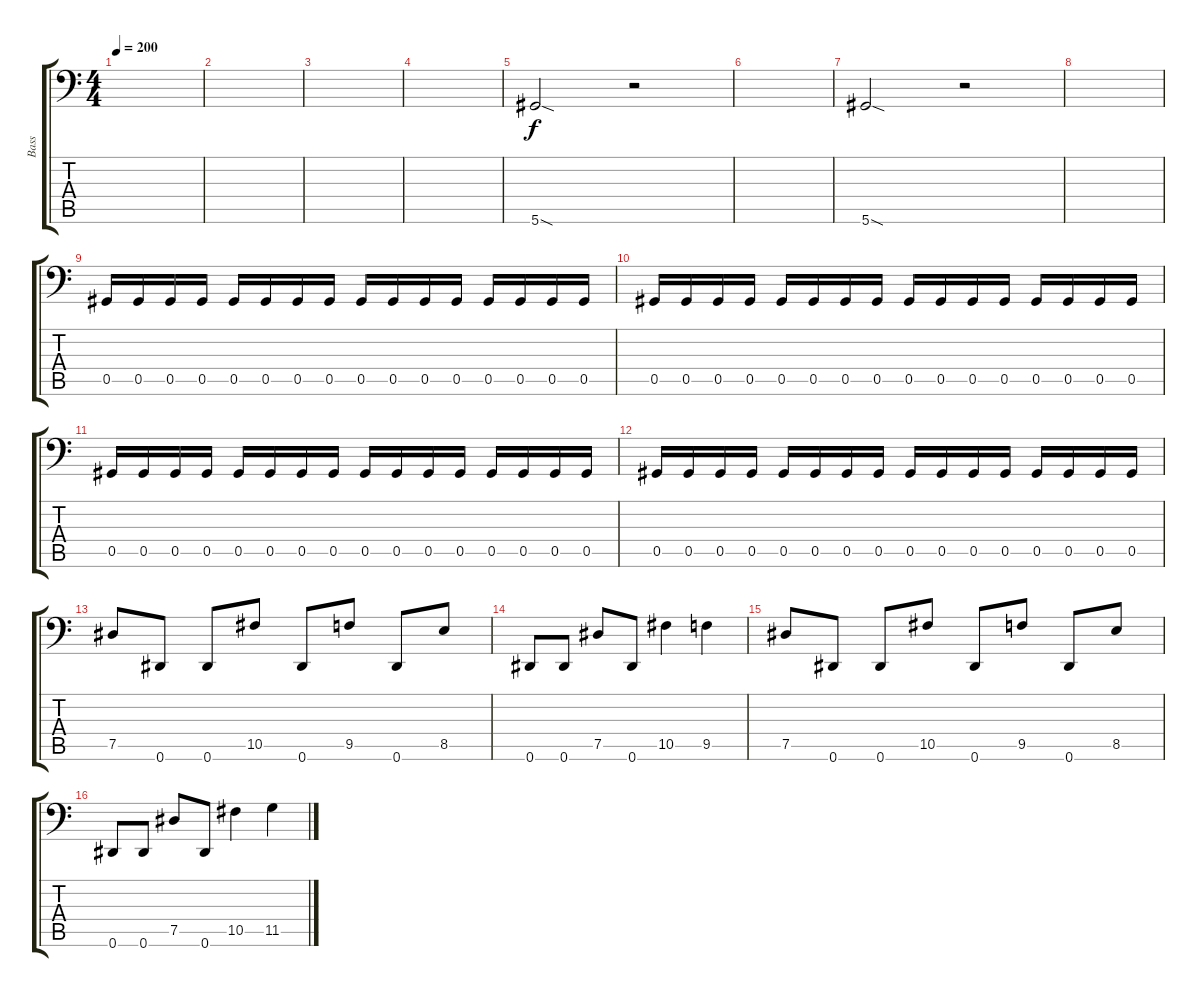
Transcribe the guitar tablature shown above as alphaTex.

\track ("Bass" "Bass") {instrument electricbasspick}
\staff {score tabs}
\tuning (Eb3 Bb2 Gb2 Db2 Ab1 Eb1) {hide}
\ts (4 4)
\tempo 200
\clef f4
\ks c
|
|
|
|
5.6{sod}.2 r.2 |
|
5.6{sod}.2 r.2 |
|
0.5.16 0.5.16 0.5.16 0.5.16 0.5.16 0.5.16 0.5.16 0.5.16 0.5.16 0.5.16 0.5.16 0.5.16 0.5.16 0.5.16 0.5.16 0.5.16 |
0.5.16 0.5.16 0.5.16 0.5.16 0.5.16 0.5.16 0.5.16 0.5.16 0.5.16 0.5.16 0.5.16 0.5.16 0.5.16 0.5.16 0.5.16 0.5.16 |
0.5.16 0.5.16 0.5.16 0.5.16 0.5.16 0.5.16 0.5.16 0.5.16 0.5.16 0.5.16 0.5.16 0.5.16 0.5.16 0.5.16 0.5.16 0.5.16 |
0.5.16 0.5.16 0.5.16 0.5.16 0.5.16 0.5.16 0.5.16 0.5.16 0.5.16 0.5.16 0.5.16 0.5.16 0.5.16 0.5.16 0.5.16 0.5.16 |
7.5.8 0.6.8 0.6.8 10.5.8 0.6.8 9.5.8 0.6.8 8.5.8 |
0.6.8 0.6.8 7.5.8 0.6.8 10.5.4 9.5.4 |
7.5.8 0.6.8 0.6.8 10.5.8 0.6.8 9.5.8 0.6.8 8.5.8 |
0.6.8 0.6.8 7.5.8 0.6.8 10.5.4 11.5.4
